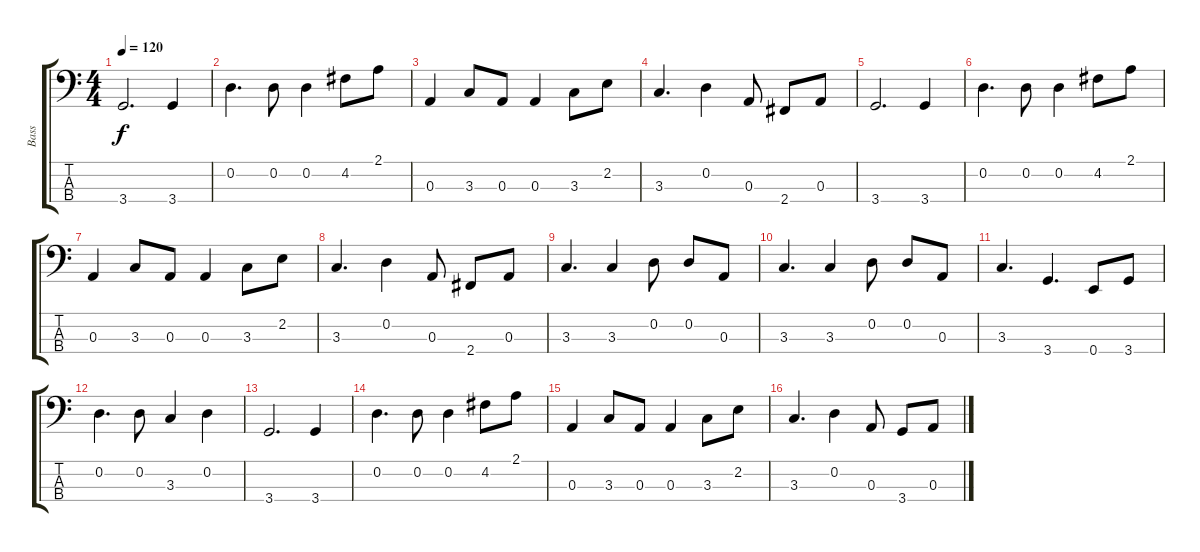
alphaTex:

\track ("Bass" "Bass") {instrument electricbassfinger}
\staff {score tabs}
\tuning (G2 D2 A1 E1) {hide}
\ts (4 4)
\tempo 120
\clef f4
\ks c
3.4.2{d dy f} 3.4.4 |
0.2.4{d} 0.2.8 0.2.4 4.2.8 2.1.8 |
0.3.4 3.3.8 0.3.8 0.3.4 3.3.8 2.2.8 |
3.3.4{d} 0.2.4 0.3.8 2.4.8 0.3.8 |
3.4.2{d} 3.4.4 |
0.2.4{d} 0.2.8 0.2.4 4.2.8 2.1.8 |
0.3.4 3.3.8 0.3.8 0.3.4 3.3.8 2.2.8 |
3.3.4{d} 0.2.4 0.3.8 2.4.8 0.3.8 |
3.3.4{d} 3.3.4 0.2.8 0.2.8 0.3.8 |
3.3.4{d} 3.3.4 0.2.8 0.2.8 0.3.8 |
3.3.4{d} 3.4.4{d} 0.4.8 3.4.8 |
0.2.4{d} 0.2.8 3.3.4 0.2.4 |
3.4.2{d} 3.4.4 |
0.2.4{d} 0.2.8 0.2.4 4.2.8 2.1.8 |
0.3.4 3.3.8 0.3.8 0.3.4 3.3.8 2.2.8 |
3.3.4{d} 0.2.4 0.3.8 3.4.8 0.3.8
